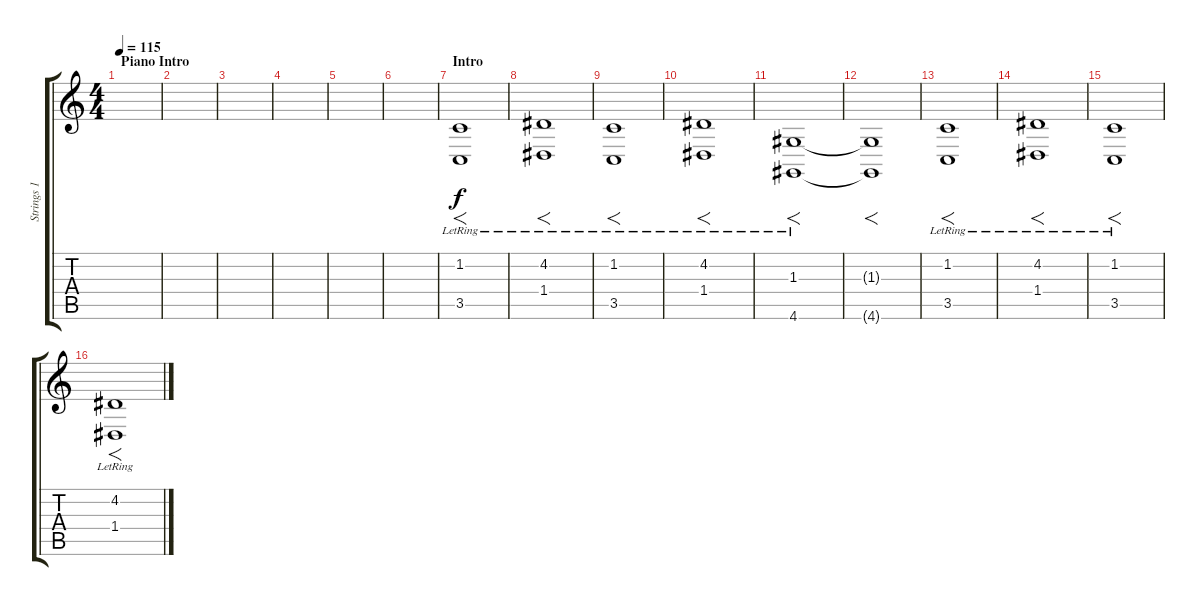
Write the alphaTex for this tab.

\track ("Strings 1" "Strings 1") {instrument stringensemble1}
\staff {score tabs}
\tuning (E4 B3 G3 D3 A2 E2) {hide}
\ts (4 4)
\section ("" "Piano Intro")
\tempo 115
\clef g2
\ks c
|
|
|
|
|
|
\section ("" "Intro")
(1.2{lr} 3.5{lr}).1{f} |
(4.2{lr} 1.4{lr}).1{f} |
(1.2{lr} 3.5{lr}).1{f} |
(4.2{lr} 1.4{lr}).1{f} |
(1.3{lr} 4.6{lr}).1{f} |
(1.3{t} 4.6{t}).1{f} |
(1.2{lr} 3.5{lr}).1{f} |
(4.2{lr} 1.4{lr}).1{f} |
(1.2{lr} 3.5{lr}).1{f} |
(4.2{lr} 1.4{lr}).1{f}
